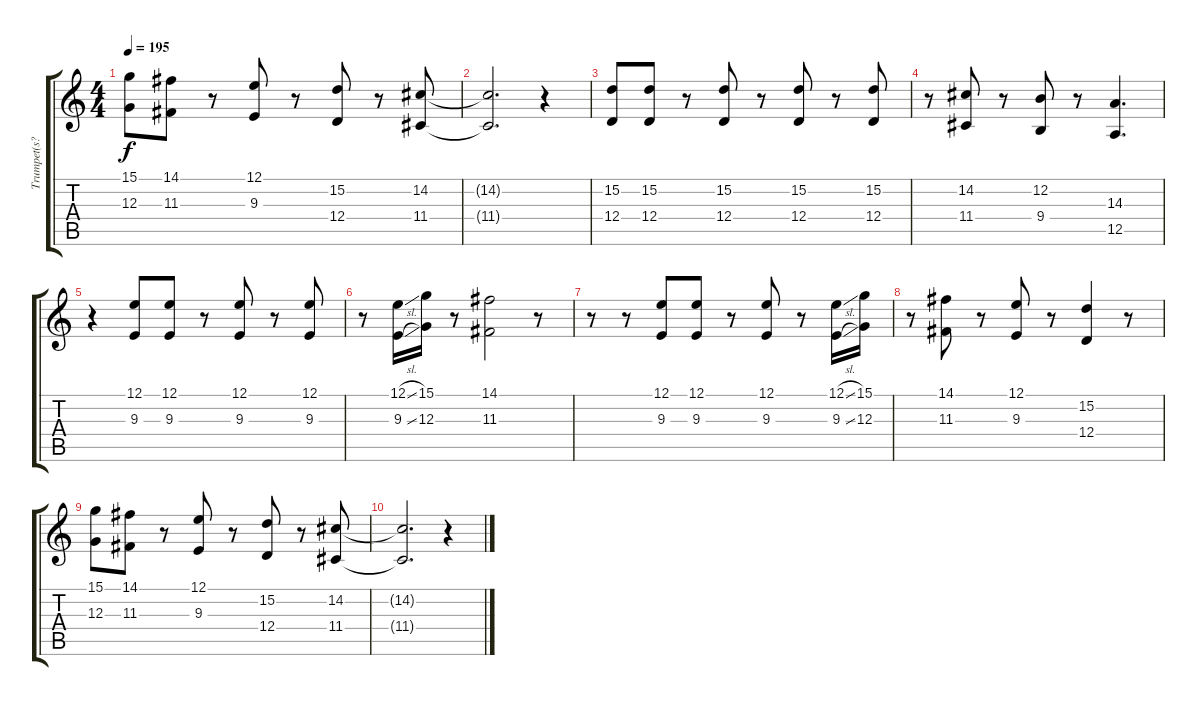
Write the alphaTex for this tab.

\track ("Trumpet(s?)" "Trumpet(s?") {instrument trumpet}
\staff {score tabs}
\tuning (E4 B3 G3 D3 A2 E2) {hide}
\ts (4 4)
\tempo 195
\clef g2
\ks c
(15.1 12.3).8{dy f} (14.1 11.3).8 r.8 (12.1 9.3).8 r.8 (15.2 12.4).8 r.8 (14.2 11.4).8 |
(14.2{t} 11.4{t}).2{d} r.4 |
(15.2 12.4).8 (15.2 12.4).8 r.8 (15.2 12.4).8 r.8 (15.2 12.4).8 r.8 (15.2 12.4).8 |
r.8 (14.2 11.4).8 r.8 (12.2 9.4).8 r.8 (14.3 12.5).4{d} |
r.4 (12.1 9.3).8 (12.1 9.3).8 r.8 (12.1 9.3).8 r.8 (12.1 9.3).8 |
r.8 (12.1{sl} 9.3{sl}).16 (15.1 12.3).16 r.8 (14.1 11.3).2 r.8 |
r.8 r.8 (12.1 9.3).8 (12.1 9.3).8 r.8 (12.1 9.3).8 r.8 (12.1{sl} 9.3{sl}).16 (15.1 12.3).16 |
r.8 (14.1 11.3).8 r.8 (12.1 9.3).8 r.8 (15.2 12.4).4 r.8 |
(15.1 12.3).8 (14.1 11.3).8 r.8 (12.1 9.3).8 r.8 (15.2 12.4).8 r.8 (14.2 11.4).8 |
(14.2{t} 11.4{t}).2{d} r.4
